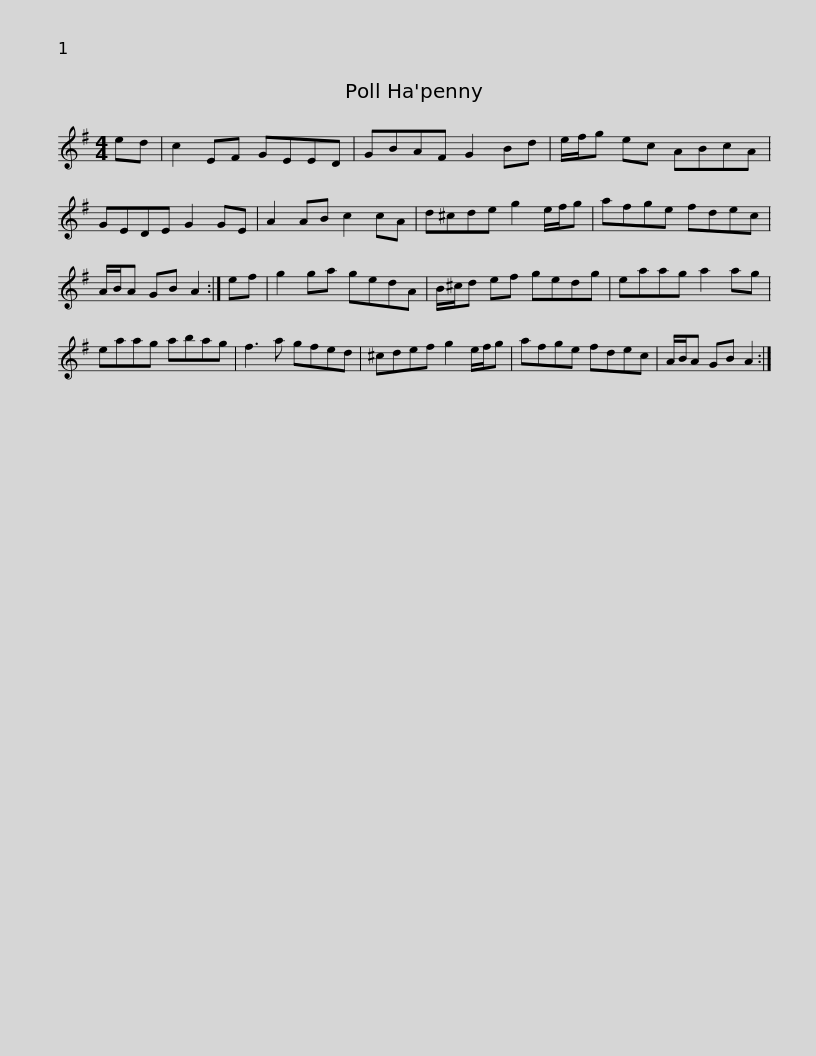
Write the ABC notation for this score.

X:1
L:1/8
M:4/4
I:linebreak $
K:G
V:1 treble
V:1
 ed | c2 EF GEED | GBAF G2 Bd | e/f/g ec ABcA | GEDE G2 GE | %5
 A2 AB c2 cA |$ d^cde g2 e/f/g | afge fdec | A/B/A GB A2 :| ef | %10
 g2 ga gedA | B/^c/d ef gedg |$ eaag a2 ag | eaag abag | f3 a gfed | %15
 ^cdef g2 e/f/g | afge fdec |$ A/B/A GB A2 :| %18
